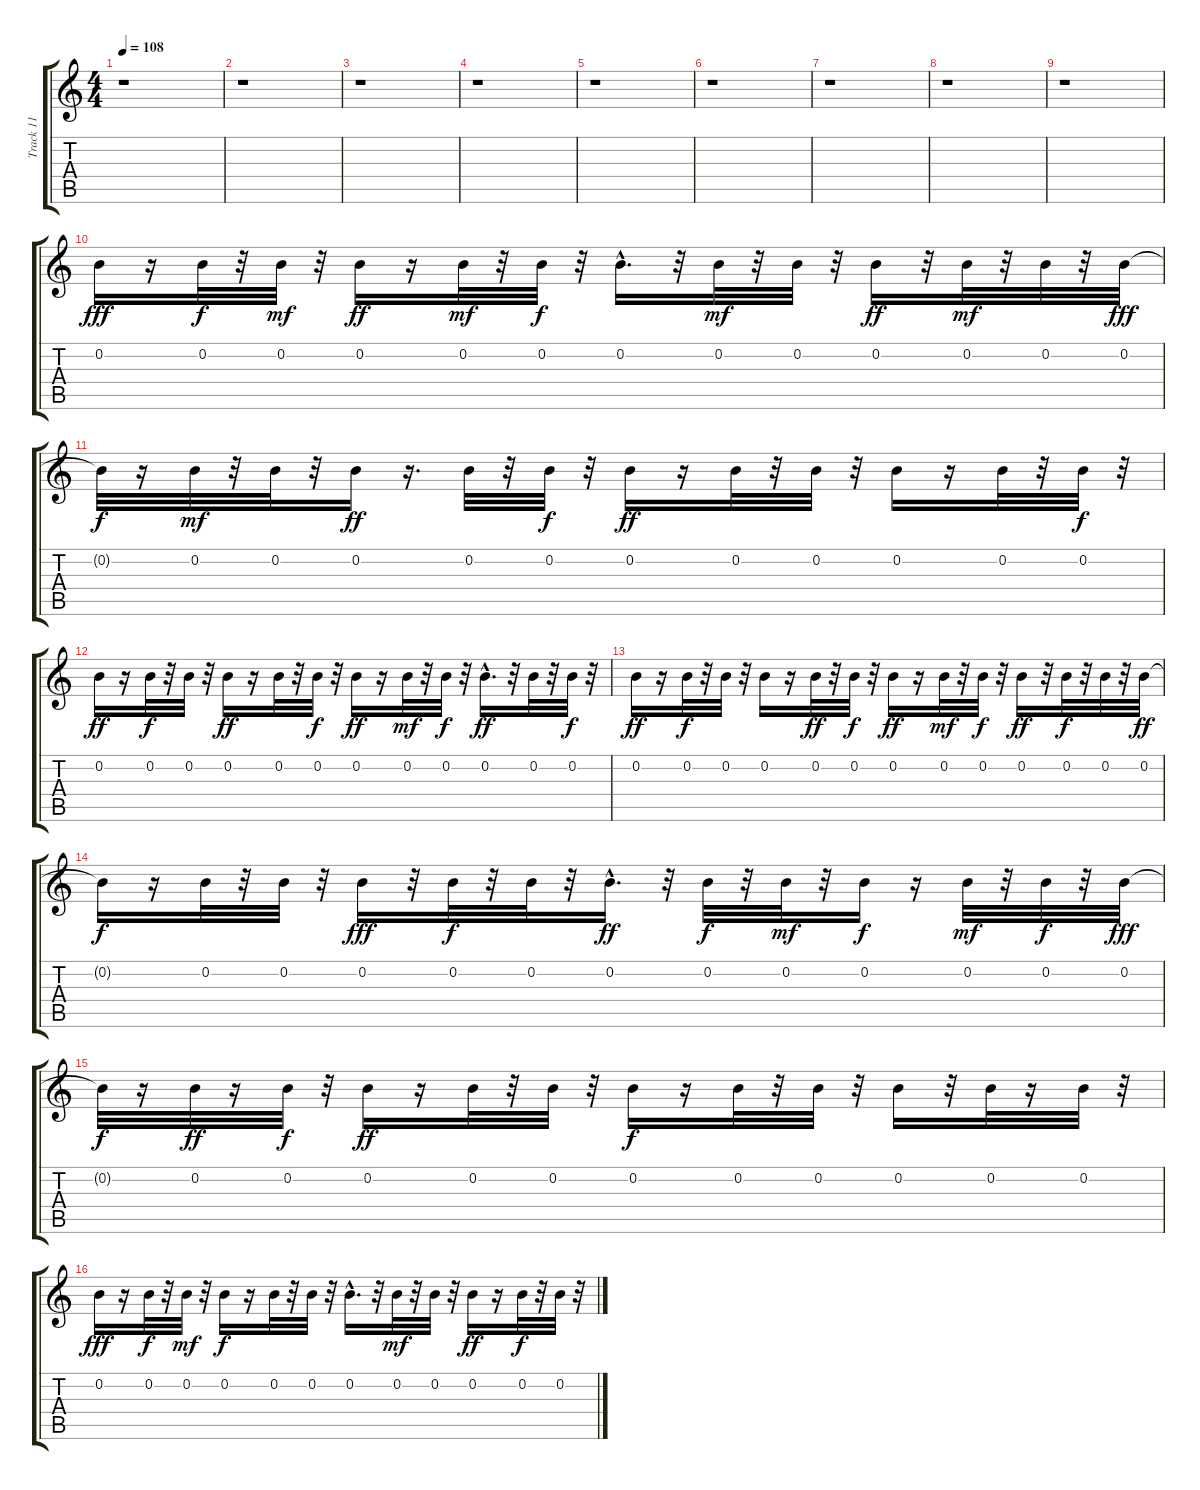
\track ("Track 11" "Track 11") {instrument acousticguitarnylon}
\staff {score tabs}
\tuning (E4 B3 G3 D3 A2 E2) {hide}
\ts (4 4)
\tempo 108
\clef g2
\ks c
r.1{dy ff} |
r.1 |
r.1 |
r.1 |
r.1 |
r.1 |
r.1 |
r.1 |
r.1 |
0.2.16{dy fff volume 16} r.16 0.2.32{dy f} r.32 0.2.32{dy mf} r.32 0.2.16{dy ff} r.16 0.2.32{dy mf} r.32 0.2.32{dy f} r.32 0.2{hac}.16{d} r.32 0.2.32{dy mf} r.32 0.2.32 r.32 0.2.16{dy ff} r.32 0.2.32{dy mf} r.32 0.2.32 r.32 0.2.32{dy fff} |
0.2{t}.32{dy f} r.16 0.2.32{dy mf} r.32 0.2.32 r.32 0.2.16{dy ff} r.16{d} 0.2.32 r.32 0.2.32{dy f} r.32 0.2.16{dy ff} r.16 0.2.32 r.32 0.2.32 r.32 0.2.16 r.16 0.2.32 r.32 0.2.32{dy f} r.32 |
0.2.16{dy ff} r.16 0.2.32{dy f volume 16} r.32 0.2.32 r.32 0.2.16{dy ff} r.16 0.2.32 r.32 0.2.32{dy f} r.32 0.2.16{dy ff} r.16 0.2.32{dy mf} r.32 0.2.32{dy f} r.32 0.2{hac}.16{d dy ff} r.32 0.2.32 r.32 0.2.32{dy f} r.32 |
0.2.16{dy ff} r.16 0.2.32{dy f} r.32 0.2.32 r.32 0.2.16 r.16 0.2.32{dy ff} r.32 0.2.32{dy f} r.32 0.2.16{dy ff} r.16 0.2.32{dy mf} r.32 0.2.32{dy f} r.32 0.2.16{dy ff} r.32 0.2.32{dy f} r.32 0.2.32 r.32 0.2.32{dy ff} |
0.2{t}.16{dy f} r.16 0.2.32{volume 16} r.32 0.2.32 r.32 0.2.16{dy fff} r.32 0.2.32{dy f} r.32 0.2.32 r.32 0.2{hac}.16{d dy ff} r.32 0.2.32{dy f} r.32 0.2.32{dy mf} r.32 0.2.16{dy f} r.16 0.2.32{dy mf} r.32 0.2.32{dy f} r.32 0.2.32{dy fff} |
0.2{t}.32{dy f} r.16 0.2.32{dy ff} r.16 0.2.32{dy f} r.32 0.2.16{dy ff} r.16 0.2.32 r.32 0.2.32 r.32 0.2.16{dy f} r.16 0.2.32 r.32 0.2.32 r.32 0.2.16 r.32 0.2.32 r.16 0.2.32 r.32 |
0.2.16{dy fff} r.16 0.2.32{dy f} r.32 0.2.32{dy mf} r.32 0.2.16{dy f} r.16 0.2.32 r.32 0.2.32 r.32 0.2{hac}.16{d} r.32 0.2.32{dy mf} r.32 0.2.32 r.32 0.2.16{dy ff} r.16 0.2.32{dy f} r.32 0.2.32 r.32
